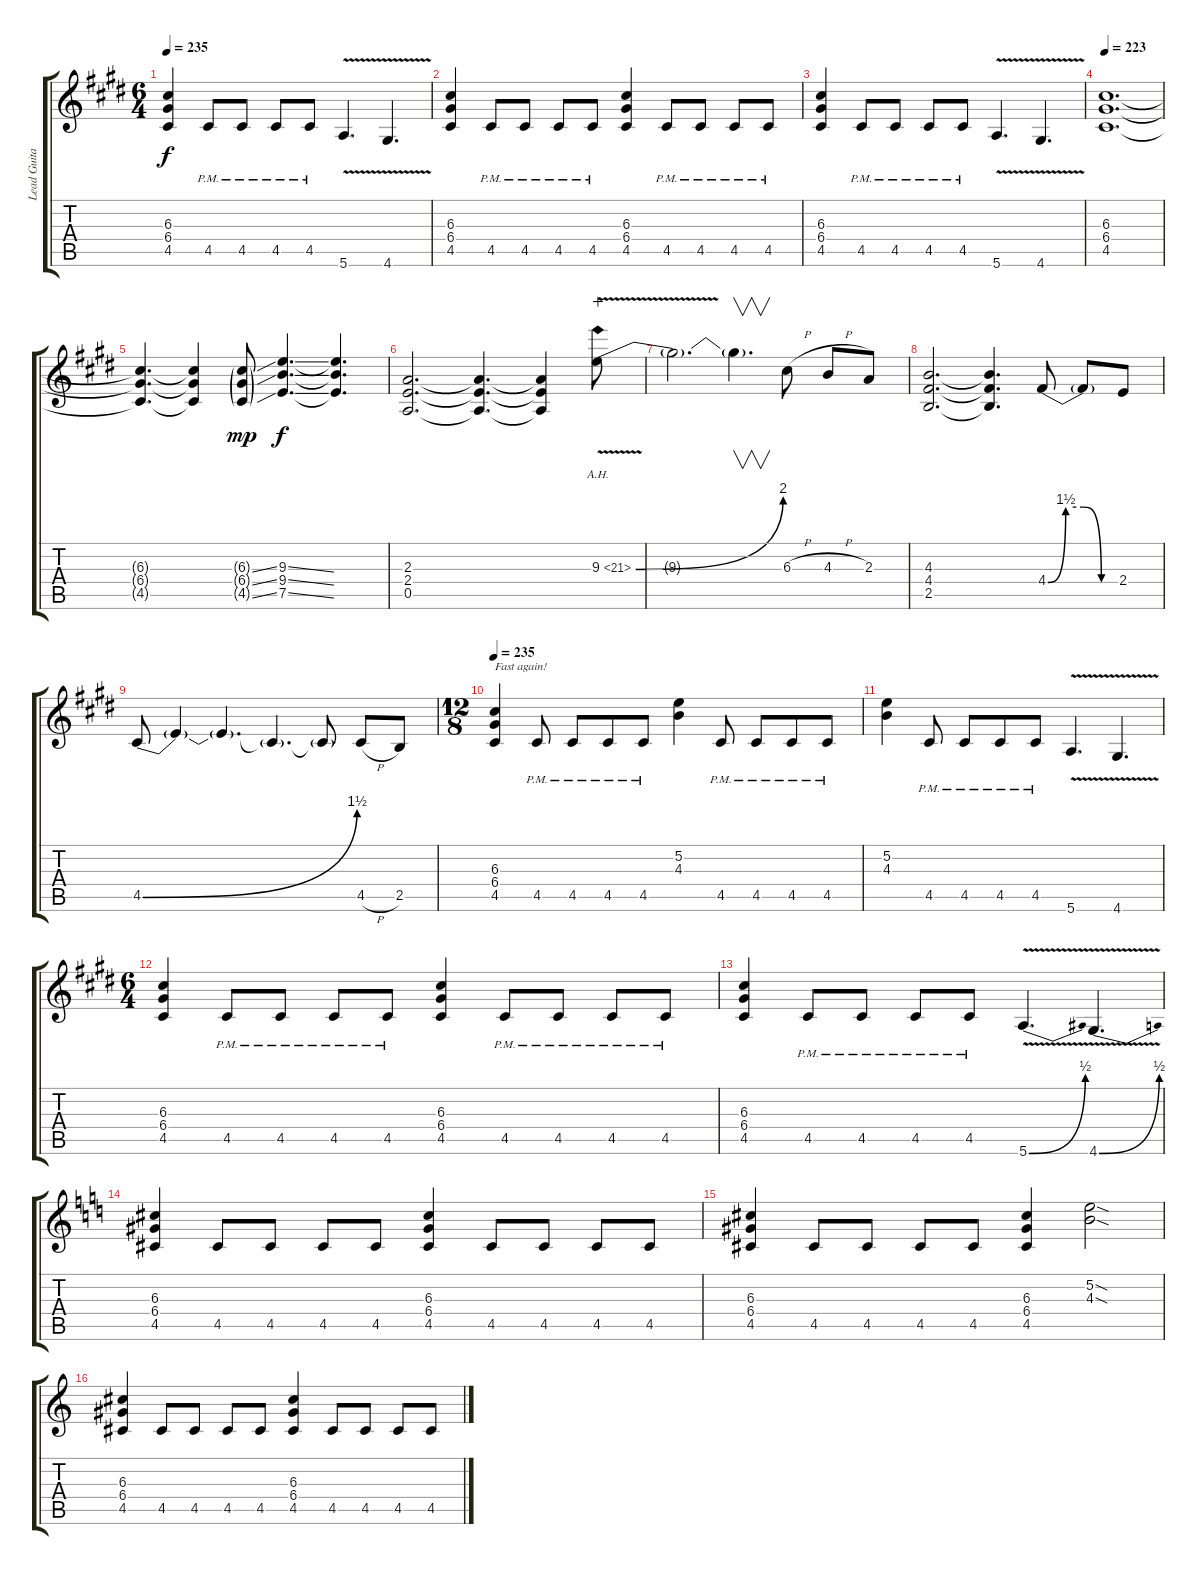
\track ("Lead Guitar" "Lead Guita") {instrument distortionguitar}
\staff {score tabs}
\tuning (E4 B3 G3 D3 A2 E2) {hide}
\ts (6 4)
\tempo 235
\clef g2
\ks e
(6.3 6.4 4.5).4{dy f} 4.5{pm}.8 4.5{pm}.8 4.5{pm}.8 4.5{pm}.8 5.6{v}.4{d} 4.6{v}.4{d} |
(6.3 6.4 4.5).4 4.5{pm}.8 4.5{pm}.8 4.5{pm}.8 4.5{pm}.8 (6.3 6.4 4.5).4 4.5{pm}.8 4.5{pm}.8 4.5{pm}.8 4.5{pm}.8 |
(6.3 6.4 4.5).4 4.5{pm}.8 4.5{pm}.8 4.5{pm}.8 4.5{pm}.8 5.6{v}.4{d} 4.6{v}.4{d} |
\tempo 223
(6.3 6.4 4.5).1{d} |
(6.3{t} 6.4{t} 4.5{t}).4{d} (6.3{t} 6.4{t} 4.5{t}).4 (6.3{ss g} 6.4{ss g} 4.5{ss g}).8{dy mp} (9.3{ss} 9.4{ss} 7.5{ss}).4{d dy f} (9.3{t} 9.4{t} 7.5{t}).4{d} |
(2.3 2.4 0.5).2{d} (2.3{t} 2.4{t} 0.5{t}).4{d} (2.3{t} 2.4{t} 0.5{t}).4 9.3{be (bend 0 0 60 8) ah 12 v}.8{wahc} |
9.3{t}.2{d} 9.3{t}.4{v d} 6.3{h}.8 4.3{h}.8 2.3.8 |
(4.3 4.4 2.5).2{d} (4.3{t} 4.4{t} 2.5{t}).4{d} 4.4{be (custom 0 0 15 6 30 6 45 0 60 0)}.8 4.4{t}.8 2.4.8 |
4.5{be (bend 0 0 60 6)}.8 4.5{t}.4 4.5{t}.4{d} 4.5{t}.4{d} 4.5{t}.8 4.5{h}.8 2.5.8 |
\ts (12 8)
\tempo 235
(6.3 6.4 4.5).4{txt "Fast again!"} 4.5{pm}.8 4.5{pm}.8 4.5{pm}.8 4.5{pm}.8 (5.2 4.3).4 4.5{pm}.8 4.5{pm}.8 4.5{pm}.8 4.5{pm}.8 |
(5.2 4.3).4 4.5{pm}.8 4.5{pm}.8 4.5{pm}.8 4.5{pm}.8 5.6{v}.4{d} 4.6{v}.4{d} |
\ts (6 4)
(6.3 6.4 4.5).4 4.5{pm}.8 4.5{pm}.8 4.5{pm}.8 4.5{pm}.8 (6.3 6.4 4.5).4 4.5{pm}.8 4.5{pm}.8 4.5{pm}.8 4.5{pm}.8 |
(6.3 6.4 4.5).4 4.5{pm}.8 4.5{pm}.8 4.5{pm}.8 4.5{pm}.8 5.6{be (bend 0 0 60 2) v}.4{d} 4.6{be (bend 0 0 60 2) v}.4{d} |
\ks c
(6.3 6.4 4.5).4 4.5.8 4.5.8 4.5.8 4.5.8 (6.3 6.4 4.5).4 4.5.8 4.5.8 4.5.8 4.5.8 |
(6.3 6.4 4.5).4 4.5.8 4.5.8 4.5.8 4.5.8 (6.3 6.4 4.5).4 (5.2{sod} 4.3{sod}).2 |
(6.3 6.4 4.5).4 4.5.8 4.5.8 4.5.8 4.5.8 (6.3 6.4 4.5).4 4.5.8 4.5.8 4.5.8 4.5.8
